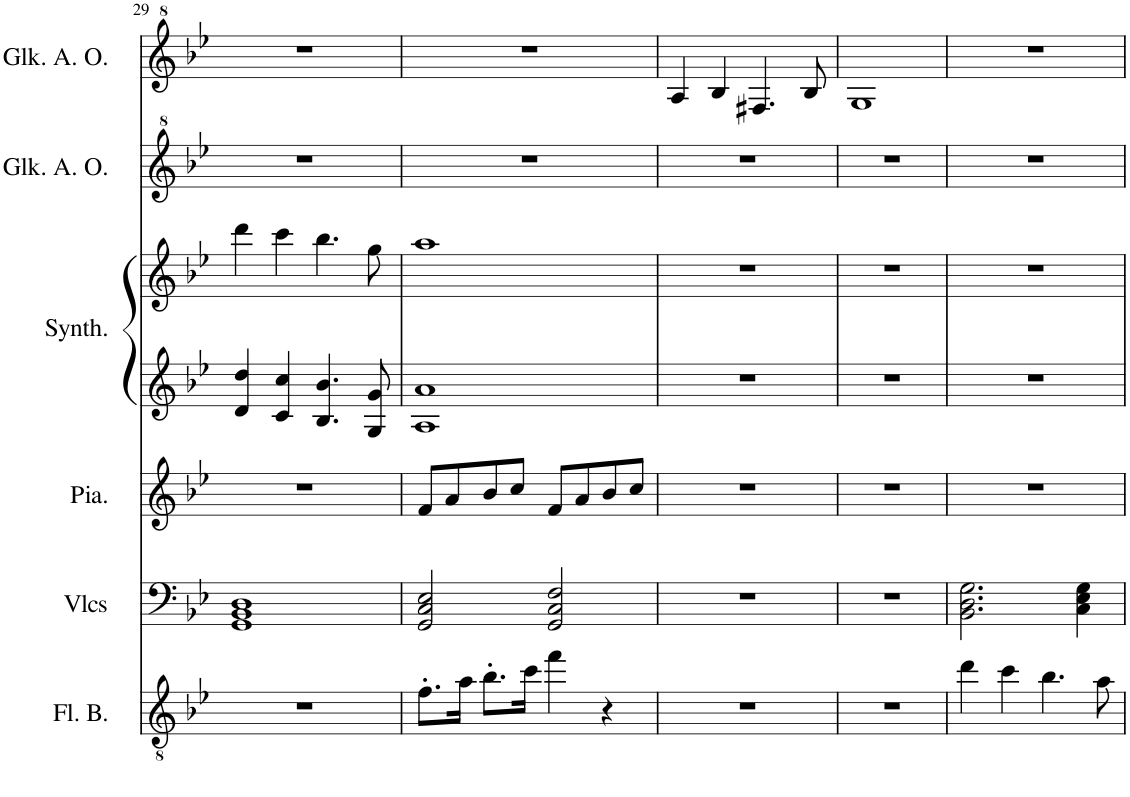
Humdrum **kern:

**kern	**kern	**kern	**kern	**kern	**kern	**kern
*part6	*part5	*part4	*part3	*part3	*part2	*part1
*staff7	*staff6	*staff5	*staff4	*staff3	*staff2	*staff1
*I"Flûte basse	*I"Violoncelles	*I"Piano	*I"Synthétiseur d'instruments à cordes	*	*I"Glockenspiel Alto Orff	*I"Glockenspiel Alto Orff
*I'Fl. B.	*I'Vlcs	*I'Pia.	*I'Synth.	*	*I'Glk. A. O.	*I'Glk. A. O.
!!LO:PB:g=z
*clefGv2	*clefF4	*clefG2	*clefG2	*clefG2	*clefG^2	*clefG^2
*k[b-e-]	*k[b-e-]	*k[b-e-]	*k[b-e-]	*k[b-e-]	*k[b-e-]	*k[b-e-]
*M4/4	*M4/4	*M4/4	*M4/4	*M4/4	*M4/4	*M4/4
=29	=29	=29	=29	=29	=29	=29
1r	1GG 1BB- 1D	1r	4d/ 4dd/	4ddd\	1r	1r
.	.	.	4c/ 4cc/	4ccc\	.	.
.	.	.	4.B-/ 4.b-/	4.bb-\	.	.
.	.	.	8G/ 8g/	8gg\	.	.
=30	=30	=30	=30	=30	=30	=30
8.f'\L	2GG/ 2C/ 2E-/	8f/L	1A 1a	1aa	1r	1r
.	.	8a/	.	.	.	.
16a\Jk	.	.	.	.	.	.
8.b-'\L	.	8b-/	.	.	.	.
.	.	8cc/J	.	.	.	.
16cc\Jk	.	.	.	.	.	.
4ff\	2GG/ 2C/ 2F/	8f/L	.	.	.	.
.	.	8a/	.	.	.	.
4r	.	8b-/	.	.	.	.
.	.	8cc/J	.	.	.	.
=31	=31	=31	=31	=31	=31	=31
1r	1r	1r	1r	1r	1r	4a/
.	.	.	.	.	.	4b-/
.	.	.	.	.	.	4.f#X/
.	.	.	.	.	.	8b-/
=32	=32	=32	=32	=32	=32	=32
1r	1r	1r	1r	1r	1r	1g
=33	=33	=33	=33	=33	=33	=33
4dd\	2.BB-\ 2.D\ 2.G\	1r	1r	1r	1r	1r
4cc\	.	.	.	.	.	.
4.b-\	.	.	.	.	.	.
.	4C\ 4E-\ 4G\	.	.	.	.	.
8a\	.	.	.	.	.	.
=	=	=	=	=	=	=
*-	*-	*-	*-	*-	*-	*-
